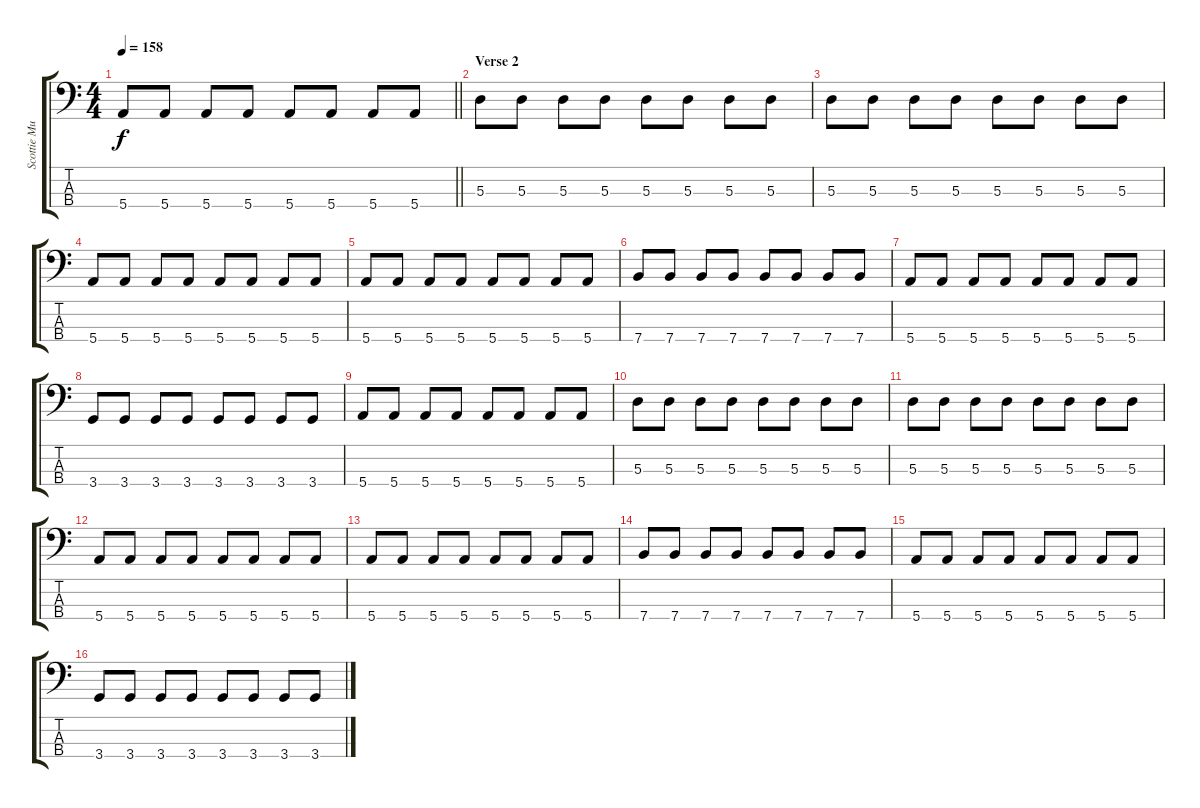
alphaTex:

\track ("Scottie Murphy - Bass" "Scottie Mu") {instrument electricbasspick}
\staff {score tabs}
\tuning (G2 D2 A1 E1) {hide}
\ts (4 4)
\tempo 158
\clef f4
\barLineRight lightlight
\ks c
5.4.8{dy f} 5.4.8 5.4.8 5.4.8 5.4.8 5.4.8 5.4.8 5.4.8 |
\section ("" "Verse 2")
5.3.8 5.3.8 5.3.8 5.3.8 5.3.8 5.3.8 5.3.8 5.3.8 |
5.3.8 5.3.8 5.3.8 5.3.8 5.3.8 5.3.8 5.3.8 5.3.8 |
5.4.8 5.4.8 5.4.8 5.4.8 5.4.8 5.4.8 5.4.8 5.4.8 |
5.4.8 5.4.8 5.4.8 5.4.8 5.4.8 5.4.8 5.4.8 5.4.8 |
7.4.8 7.4.8 7.4.8 7.4.8 7.4.8 7.4.8 7.4.8 7.4.8 |
5.4.8 5.4.8 5.4.8 5.4.8 5.4.8 5.4.8 5.4.8 5.4.8 |
3.4.8 3.4.8 3.4.8 3.4.8 3.4.8 3.4.8 3.4.8 3.4.8 |
5.4.8 5.4.8 5.4.8 5.4.8 5.4.8 5.4.8 5.4.8 5.4.8 |
5.3.8 5.3.8 5.3.8 5.3.8 5.3.8 5.3.8 5.3.8 5.3.8 |
5.3.8 5.3.8 5.3.8 5.3.8 5.3.8 5.3.8 5.3.8 5.3.8 |
5.4.8 5.4.8 5.4.8 5.4.8 5.4.8 5.4.8 5.4.8 5.4.8 |
5.4.8 5.4.8 5.4.8 5.4.8 5.4.8 5.4.8 5.4.8 5.4.8 |
7.4.8 7.4.8 7.4.8 7.4.8 7.4.8 7.4.8 7.4.8 7.4.8 |
5.4.8 5.4.8 5.4.8 5.4.8 5.4.8 5.4.8 5.4.8 5.4.8 |
3.4.8 3.4.8 3.4.8 3.4.8 3.4.8 3.4.8 3.4.8 3.4.8
